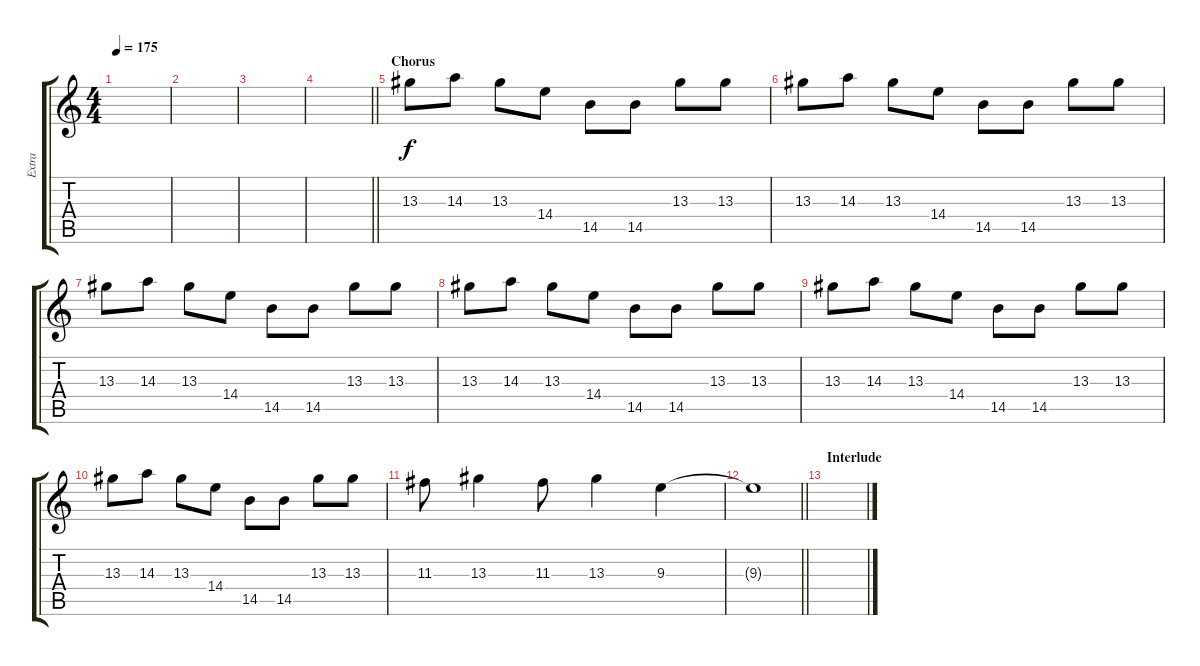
\track ("Extra" "Extra") {instrument distortionguitar}
\staff {score tabs}
\tuning (E4 B3 G3 D3 A2 D2) {hide}
\ts (4 4)
\tempo 175
\clef g2
\ks c
|
|
|
\barLineRight lightlight
|
\section ("" "Chorus")
13.3.8 14.3.8 13.3.8 14.4.8 14.5.8 14.5.8 13.3.8 13.3.8 |
13.3.8 14.3.8 13.3.8 14.4.8 14.5.8 14.5.8 13.3.8 13.3.8 |
13.3.8 14.3.8 13.3.8 14.4.8 14.5.8 14.5.8 13.3.8 13.3.8 |
13.3.8 14.3.8 13.3.8 14.4.8 14.5.8 14.5.8 13.3.8 13.3.8 |
13.3.8 14.3.8 13.3.8 14.4.8 14.5.8 14.5.8 13.3.8 13.3.8 |
13.3.8 14.3.8 13.3.8 14.4.8 14.5.8 14.5.8 13.3.8 13.3.8 |
11.3.8 13.3.4 11.3.8 13.3.4 9.3.4 |
\barLineRight lightlight
9.3{t}.1 |
\section ("" "Interlude")
